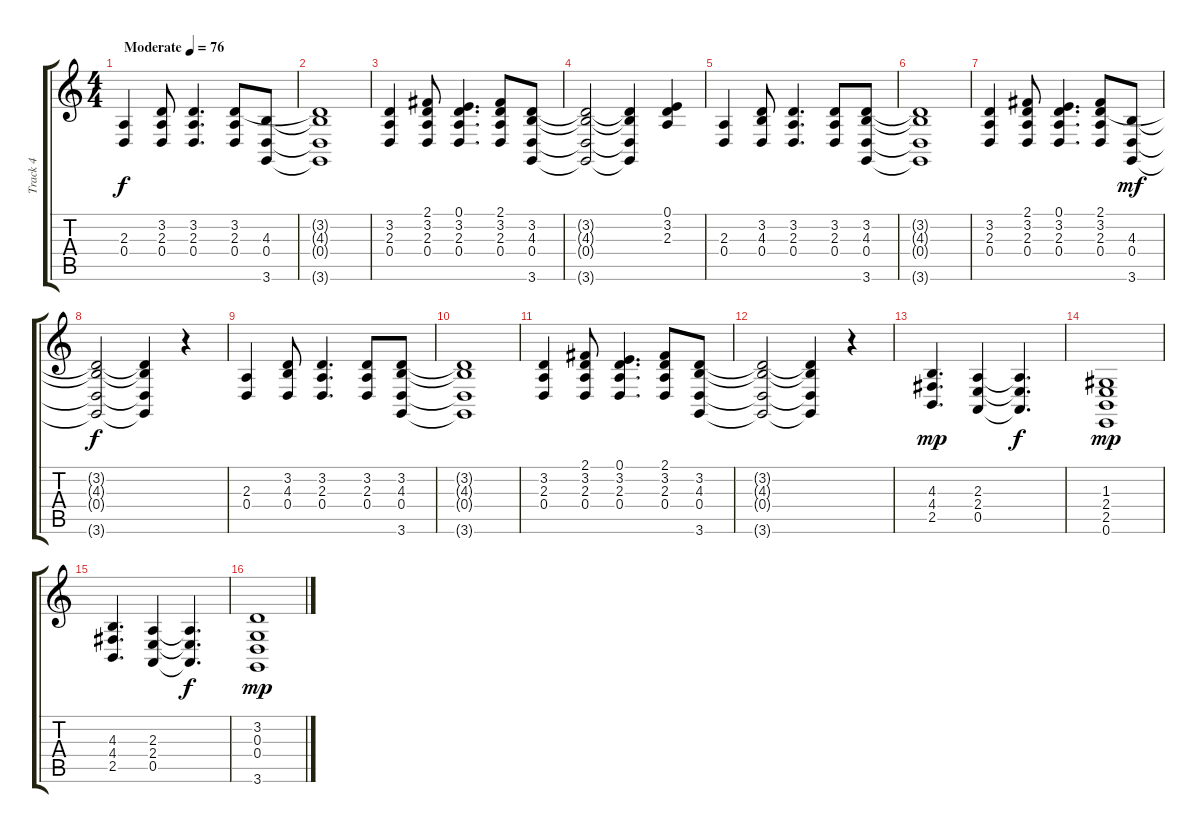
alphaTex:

\track ("Track 4" "Track 4") {instrument pad2warm}
\staff {score tabs}
\tuning (E4 B3 G3 D3 A2 E2) {hide}
\ts (4 4)
\tempo (76 "Moderate")
\clef g2
\ks c
(2.3 0.4).4{dy f instrument pad2warm} (3.2 2.3 0.4).8 (3.2 2.3 0.4).4{d} (3.2 2.3 0.4).8 (4.3 0.4 3.6).8 |
(3.2{t} 4.3{t} 0.4{t} 3.6{t}).1 |
(3.2 2.3 0.4).4 (2.1 3.2 2.3 0.4).8 (0.1 3.2 2.3 0.4).4{d} (2.1 3.2 2.3 0.4).8 (3.2 4.3 0.4 3.6).8 |
(3.2{t} 4.3{t} 0.4{t} 3.6{t}).2 (3.2{t} 4.3{t} 0.4{t} 3.6{t}).4 (0.1 3.2 2.3).4 |
(2.3 0.4).4 (3.2 4.3 0.4).8 (3.2 2.3 0.4).4{d} (3.2 2.3 0.4).8 (3.2 4.3 0.4 3.6).8 |
(3.2{t} 4.3{t} 0.4{t} 3.6{t}).1 |
(3.2 2.3 0.4).4 (2.1 3.2 2.3 0.4).8 (0.1 3.2 2.3 0.4).4{d} (2.1 3.2 2.3 0.4).8 (4.3 0.4 3.6).8{dy mf} |
(3.2{t} 4.3{t} 0.4{t} 3.6{t}).2{dy f} (3.2{t} 4.3{t} 0.4{t} 3.6{t}).4 r.4 |
(2.3 0.4).4 (3.2 4.3 0.4).8 (3.2 2.3 0.4).4{d} (3.2 2.3 0.4).8 (3.2 4.3 0.4 3.6).8 |
(3.2{t} 4.3{t} 0.4{t} 3.6{t}).1 |
(3.2 2.3 0.4).4 (2.1 3.2 2.3 0.4).8 (0.1 3.2 2.3 0.4).4{d} (2.1 3.2 2.3 0.4).8 (3.2 4.3 0.4 3.6).8 |
(3.2{t} 4.3{t} 0.4{t} 3.6{t}).2 (3.2{t} 4.3{t} 0.4{t} 3.6{t}).4 r.4 |
(4.3 4.4 2.5).4{d dy mp volume 8 balance 8 instrument synthstrings1} (2.3 2.4 0.5).4 (2.3{t} 2.4{t} 0.5{t}).4{d dy f} |
(1.3 2.4 2.5 0.6).1{dy mp} |
(4.3 4.4 2.5).4{d} (2.3 2.4 0.5).4 (2.3{t} 2.4{t} 0.5{t}).4{d dy f} |
(3.2 0.3 0.4 3.6).1{dy mp}
